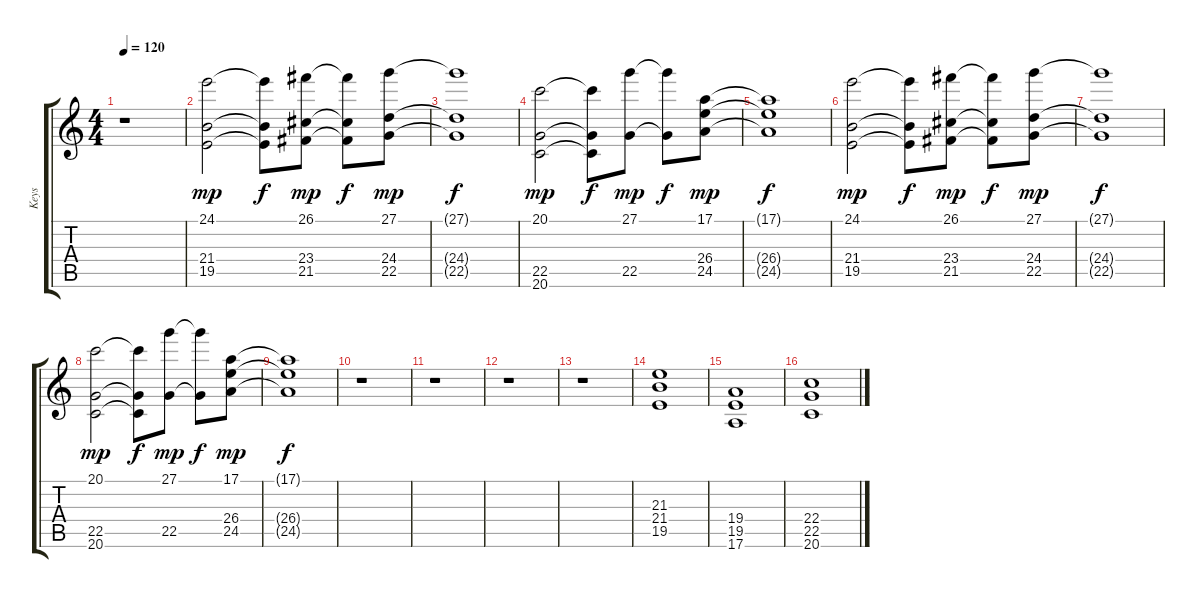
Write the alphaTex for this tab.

\track ("Keys" "Keys") {instrument synthstrings1}
\staff {score tabs}
\tuning (E4 B3 G3 D3 A2 E2) {hide}
\ts (4 4)
\tempo 120
\clef g2
\ks c
r.1{dy f volume 10} |
(24.1 21.4 19.5).2{dy mp} (24.1{t} 21.4{t} 19.5{t}).8{dy f} (26.1 23.4 21.5).8{dy mp} (26.1{t} 23.4{t} 21.5{t}).8{dy f} (27.1 24.4 22.5).8{dy mp} |
(27.1{t} 24.4{t} 22.5{t}).1{dy f} |
(20.1 22.5 20.6).2{dy mp} (20.1{t} 22.5{t} 20.6{t}).8{dy f} (27.1 22.5).8{dy mp} (27.1{t} 22.5{t}).8{dy f} (17.1 26.4 24.5).8{dy mp} |
(17.1{t} 26.4{t} 24.5{t}).1{dy f} |
(24.1 21.4 19.5).2{dy mp} (24.1{t} 21.4{t} 19.5{t}).8{dy f} (26.1 23.4 21.5).8{dy mp} (26.1{t} 23.4{t} 21.5{t}).8{dy f} (27.1 24.4 22.5).8{dy mp} |
(27.1{t} 24.4{t} 22.5{t}).1{dy f} |
(20.1 22.5 20.6).2{dy mp} (20.1{t} 22.5{t} 20.6{t}).8{dy f} (27.1 22.5).8{dy mp} (27.1{t} 22.5{t}).8{dy f} (17.1 26.4 24.5).8{dy mp} |
(17.1{t} 26.4{t} 24.5{t}).1{dy f} |
r.1 |
r.1 |
r.1 |
r.1 |
(21.3 21.4 19.5).1{volume 12} |
(19.4 19.5 17.6).1 |
(22.4 22.5 20.6).1
